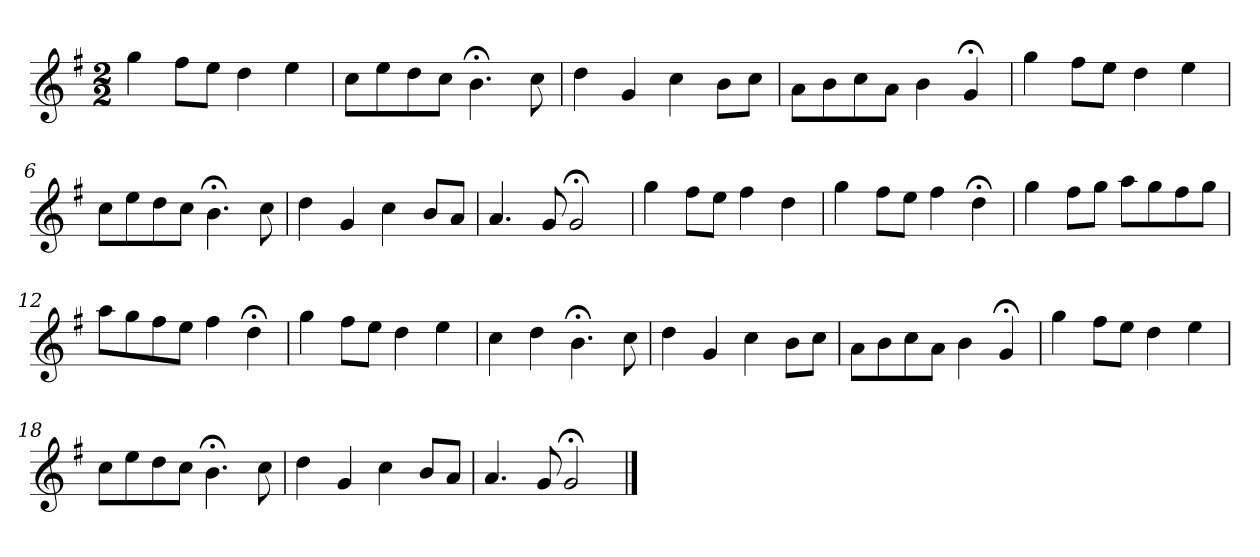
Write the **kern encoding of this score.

**kern
*part1
*staff1
*k[f#]
*G:
*M2/2
*MM120
=1
4gg
8ff#L
8eeJ
4dd
4ee
=2
8ccL
8ee
8dd
8ccJ
4.b;<
8cc
=3
4dd
4g
4cc
8bL
8ccJ
=4
8aL
8b
8cc
8aJ
4b
4g;<
=5
4gg
8ff#L
8eeJ
4dd
4ee
=6
8ccL
8ee
8dd
8ccJ
4.b;<
8cc
=7
4dd
4g
4cc
8bL
8aJ
=8
4.a
8g
2g;<
=9
4gg
8ff#L
8eeJ
4ff#
4dd
=10
4gg
8ff#L
8eeJ
4ff#
4dd;<
=11
4gg
8ff#L
8ggJ
8aaL
8gg
8ff#
8ggJ
=12
8aaL
8gg
8ff#
8eeJ
4ff#
4dd;<
=13
4gg
8ff#L
8eeJ
4dd
4ee
=14
4cc
4dd
4.b;<
8cc
=15
4dd
4g
4cc
8bL
8ccJ
=16
8aL
8b
8cc
8aJ
4b
4g;<
=17
4gg
8ff#L
8eeJ
4dd
4ee
=18
8ccL
8ee
8dd
8ccJ
4.b;<
8cc
=19
4dd
4g
4cc
8bL
8aJ
=20
4.a
8g
2g;<
==
*-
